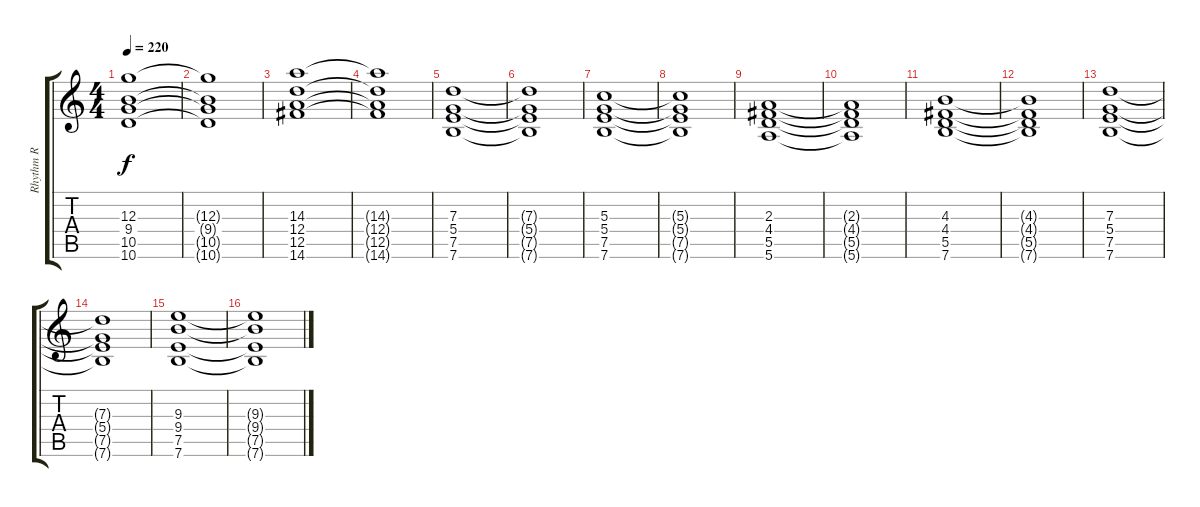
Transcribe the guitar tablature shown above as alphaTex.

\track ("Rhythm R" "Rhythm R") {instrument distortionguitar}
\staff {score tabs}
\tuning (E4 B3 G3 D3 A2 E2) {hide}
\ts (4 4)
\tempo 220
\clef g2
\ks c
(12.3 9.4 10.5 10.6).1{dy f} |
(12.3{t} 9.4{t} 10.5{t} 10.6{t}).1 |
(14.3 12.4 12.5 14.6).1 |
(14.3{t} 12.4{t} 12.5{t} 14.6{t}).1 |
(7.3 5.4 7.5 7.6).1 |
(7.3{t} 5.4{t} 7.5{t} 7.6{t}).1 |
(5.3 5.4 7.5 7.6).1 |
(5.3{t} 5.4{t} 7.5{t} 7.6{t}).1 |
(2.3 4.4 5.5 5.6).1 |
(2.3{t} 4.4{t} 5.5{t} 5.6{t}).1 |
(4.3 4.4 5.5 7.6).1 |
(4.3{t} 4.4{t} 5.5{t} 7.6{t}).1 |
(7.3 5.4 7.5 7.6).1 |
(7.3{t} 5.4{t} 7.5{t} 7.6{t}).1 |
(9.3 9.4 7.5 7.6).1 |
(9.3{t} 9.4{t} 7.5{t} 7.6{t}).1
